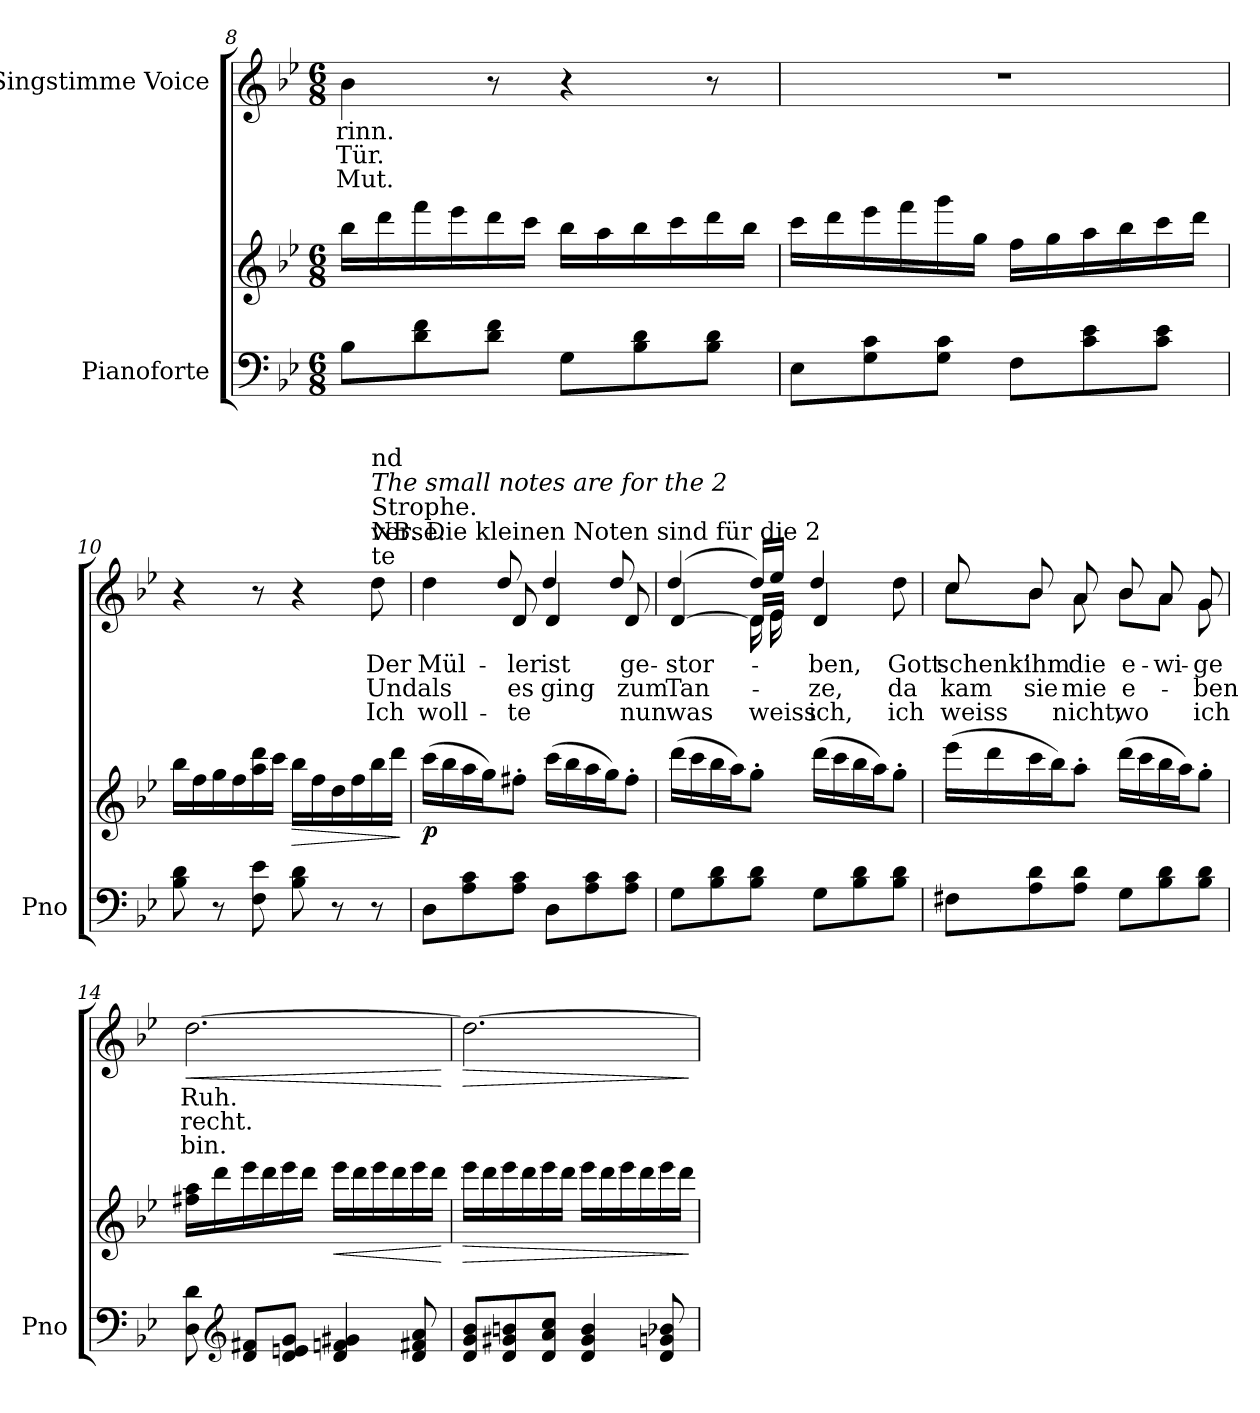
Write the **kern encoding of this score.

**kern	**kern	**dynam	**kern	**text	**text	**text	**dynam
*part2	*part2	*part2	*part1	*part1	*part1	*part1	*part1
*staff3	*staff2	*staff2/3	*staff1	*staff1	*staff1	*staff1	*staff1
*I"Pianoforte	*	*	*I"Singstimme Voice	*	*	*	*
*I'Pno	*	*	*	*	*	*	*
*clefF4	*clefG2	*	*clefG2	*	*	*	*
*k[b-e-]	*k[b-e-]	*	*k[b-e-]	*	*	*	*
*M6/8	*M6/8	*	*M6/8	*	*	*	*
=8	=8	=8	=8	=8	=8	=8	=8
!	!	!	!	!LO:LY:b	!LO:LY:b	!LO:LY:b	!
8B-\L	16bb-\LL	.	4b-\	-rinn.	Tür.	Mut.	.
.	16ddd\	.	.	.	.	.	.
8d\ 8f\	16fff\	.	.	.	.	.	.
.	16eee-\	.	.	.	.	.	.
8d\ 8f\J	16ddd\	.	8r	.	.	.	.
.	16ccc\JJ	.	.	.	.	.	.
8G\L	16bb-\LL	.	4r	.	.	.	.
.	16aa\	.	.	.	.	.	.
8B-\ 8d\	16bb-\	.	.	.	.	.	.
.	16ccc\	.	.	.	.	.	.
8B-\ 8d\J	16ddd\	.	8r	.	.	.	.
.	16bb-\JJ	.	.	.	.	.	.
!!LO:LB:g=z
=9	=9	=9	=9	=9	=9	=9	=9
8E-\L	16ccc\LL	.	2.r	.	.	.	.
.	16ddd\	.	.	.	.	.	.
8G\ 8c\	16eee-\	.	.	.	.	.	.
.	16fff\	.	.	.	.	.	.
8G\ 8c\J	16ggg\	.	.	.	.	.	.
.	16gg\JJ	.	.	.	.	.	.
8F\L	16ff\LL	.	.	.	.	.	.
.	16gg\	.	.	.	.	.	.
8c\ 8e-\	16aa\	.	.	.	.	.	.
.	16bb-\	.	.	.	.	.	.
8c\ 8e-\J	16ccc\	.	.	.	.	.	.
.	16ddd\JJ	.	.	.	.	.	.
=10	=10	=10	=10	=10	=10	=10	=10
8B-\ 8d\	16bb-\LL	.	4r	.	.	.	.
.	16ff\	.	.	.	.	.	.
8r	16gg\	.	.	.	.	.	.
.	16ff\	.	.	.	.	.	.
8F\ 8e-\	16aa\ 16ddd\	.	8r	.	.	.	.
.	16ccc\JJ	.	.	.	.	.	.
!	!	!LO:HP:b	!	!	!	!	!
8B-\ 8d\	16bb-\LL	>	4r	.	.	.	.
.	16ff\	.	.	.	.	.	.
8r	16dd\	.	.	.	.	.	.
.	16ff\	.	.	.	.	.	.
!	!	!	!LO:TX:a:t=NB. Die kleinen Noten sind für die 2	!	!	!	!
!	!	!	!LO:TX:a:t=te	!	!	!	!
!	!	!	!LO:TX:a:t=Strophe.	!	!	!	!
!	!	!	!LO:TX:a:i:t=The small notes are for the 2	!	!	!	!
!	!	!	!LO:TX:a:t=nd	!	!	!	!
!	!	!	!LO:TX:a:t=verse.	!	!	!	!
!	!	!	!	!LO:LY:b	!LO:LY:b	!LO:LY:b	!
8r	16bb-\	.	8dd\	Der	Und	Ich	.
.	16ddd\JJ	.	.	.	.	.	.
.	.	]	.	.	.	.	.
=11	=11	=11	=11	=11	=11	=11	=11
!	!	!LO:DY:b	!	!LO:LY:b	!LO:LY:b	!LO:LY:b	!
*	*	*	*^	*	*	*	*
8D\L	(16ccc\LL	p	4dd\	4ryy	Mül-	als	woll-	.
.	16bb-\	.	.	.	.	.	.	.
8A\ 8c\	16aa\	.	.	.	.	.	.	.
.	16gg\J)	.	.	.	.	.	.	.
!	!	!	!	!	!LO:LY:b	!LO:LY:b	!LO:LY:b	!
8A\ 8c\J	8ff#X'\J	.	8d/	8dd!/	-ler	es	-te	.
!	!	!	!	!	!LO:LY:b	!LO:LY:b	!	!
8D\L	(16ccc\LL	.	4d/	4dd!/	ist	ging	.	.
.	16bb-\	.	.	.	.	.	.	.
8A\ 8c\	16aa\	.	.	.	.	.	.	.
.	16gg\J)	.	.	.	.	.	.	.
!	!	!	!	!	!LO:LY:b	!LO:LY:b	!LO:LY:b	!
8A\ 8c\J	8ff#'\J	.	8d/	8dd!/	ge-	zum	nun	.
!!LO:PB:g=z
=12	=12	=12	=12	=12	=12	=12	=12	=12
!	!	!	!	!	!LO:LY:b	!LO:LY:b	!LO:LY:b	!
*	*	*	*	*^	*	*	*	*
8G\L	(16ddd\LL	.	[<4d/	4ryy	(4dd!/	-stor-	Tan-	was	.
.	16ccc\	.	.	.	.	.	.	.	.
8B-\ 8d\	16bb-\	.	.	.	.	.	.	.	.
.	16aa\J)	.	.	.	.	.	.	.	.
8B-\ 8d\J	8gg'\J	.	16d/LL]	16d\	16dd!/LL)	.	.	.	.
!	!	!	!	!	!	!	!	!LO:LY:b	!
.	.	.	16e-/JJ	16e-\	16ee-!/JJ	.	.	weiss	.
!	!	!	!	!	!	!LO:LY:b	!LO:LY:b	!LO:LY:b	!
8G\L	(16ddd\LL	.	4d/	4.ryy	4dd!/	-ben,	-ze,	ich,	.
.	16ccc\	.	.	.	.	.	.	.	.
8B-\ 8d\	16bb-\	.	.	.	.	.	.	.	.
.	16aa\J)	.	.	.	.	.	.	.	.
!	!	!	!	!	!	!LO:LY:b	!LO:LY:b	!LO:LY:b	!
8B-\ 8d\J	8gg'\J	.	8dd\	.	8ryy	Gott	da	ich	.
=13	=13	=13	=13	=13	=13	=13	=13	=13	=13
!	!	!	!	!	!	!LO:LY:b	!LO:LY:b	!LO:LY:b	!
*	*	*	*	*v	*v	*	*	*	*
8F#X\L	(16eee-\LL	.	8cc/	8cc\L	schenk’	kam	weiss	.
.	16ddd\	.	.	.	.	.	.	.
!	!	!	!	!	!LO:LY:b	!LO:LY:b	!	!
8A\ 8d\	16ccc\	.	8b-/	8b-\J	ihm	sie	.	.
.	16bb-\J)	.	.	.	.	.	.	.
!	!	!	!	!	!LO:LY:b	!LO:LY:b	!LO:LY:b	!
8A\ 8d\J	8aa'\J	.	8a/	8a\	die	mie	nicht,	.
!	!	!	!	!	!LO:LY:b	!LO:LY:b	!LO:LY:b	!
8G\L	(16ddd\LL	.	8b-/	8b-\L	e-	e-	wo	.
.	16ccc\	.	.	.	.	.	.	.
!	!	!	!	!	!LO:LY:b	!	!	!
8B-\ 8d\	16bb-\	.	8a/	8a\J	-wi-	.	.	.
.	16aa\J)	.	.	.	.	.	.	.
!	!	!	!	!	!LO:LY:b	!LO:LY:b	!LO:LY:b	!
8B-\ 8d\J	8gg'\J	.	8g/	8g\	-ge	-ben	ich	.
=14	=14	=14	=14	=14	=14	=14	=14	=14
!	!	!	!LO:TX:a:i:t=rall.	!	!	!	!	!
!	!	!	!	!	!LO:LY:b	!LO:LY:b	!LO:LY:b	!LO:HP:b
*	*	*	*v	*v	*	*	*	*
8D\ 8d\	16ff#X\ 16aa\LL	.	[2.dd\	Ruh.	recht.	bin.	<
.	16ddd\	.	.	.	.	.	.
*clefG2	*	*	*	*	*	*	*
8d/ 8f#X/L	16eee-\	.	.	.	.	.	.
.	16ddd\	.	.	.	.	.	.
8d/ 8en/ 8g/J	16eee-\	.	.	.	.	.	.
.	16ddd\JJ	.	.	.	.	.	.
!	!	!LO:HP:b	!	!	!	!	!
4d/ 4fn/ 4g#X/	16eee-\LL	<	.	.	.	.	.
.	16ddd\	.	.	.	.	.	.
.	16eee-\	.	.	.	.	.	.
.	16ddd\	.	.	.	.	.	.
8d/ 8f#X/ 8a/	16eee-\	.	.	.	.	.	.
.	16ddd\JJ	.	.	.	.	.	.
.	.	[	.	.	.	.	[
!!LO:LB:g=z
=15	=15	=15	=15	=15	=15	=15	=15
!	!	!LO:HP:b	!	!	!	!	!LO:HP:b
8d/ 8g/ 8b-/L	16eee-\LL	>	2.dd\_	.	.	.	>
.	16ddd\	.	.	.	.	.	.
8d/ 8g#X/ 8bn/	16eee-\	.	.	.	.	.	.
.	16ddd\	.	.	.	.	.	.
8d/ 8a/ 8cc/J	16eee-\	.	.	.	.	.	.
.	16ddd\JJ	.	.	.	.	.	.
4d/ 4g#/ 4b/	16eee-\LL	.	.	.	.	.	.
.	16ddd\	.	.	.	.	.	.
.	16eee-\	.	.	.	.	.	.
.	16ddd\	.	.	.	.	.	.
8d/ 8gn/ 8b-X/	16eee-\	.	.	.	.	.	.
.	16ddd\JJ	.	.	.	.	.	.
.	.	]	.	.	.	.	]
=	=	=	=	=	=	=	=
*-	*-	*-	*-	*-	*-	*-	*-
